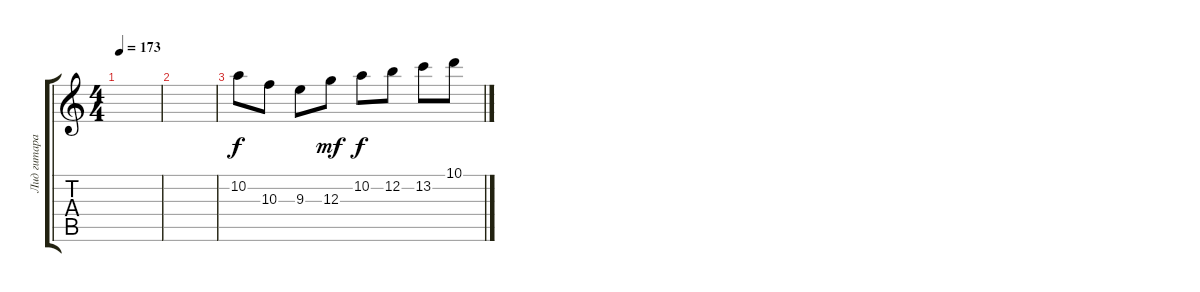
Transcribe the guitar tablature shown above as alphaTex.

\track ("Лид гитара" "Лид гитара") {instrument distortionguitar}
\staff {score tabs}
\tuning (E4 B3 G3 D3 A2 D2) {hide}
\ts (4 4)
\tempo 173
\clef g2
\ks aminor
|
|
10.2.8 10.3.8 9.3.8 12.3.8{dy mf} 10.2.8{dy f} 12.2.8 13.2.8 10.1.8
